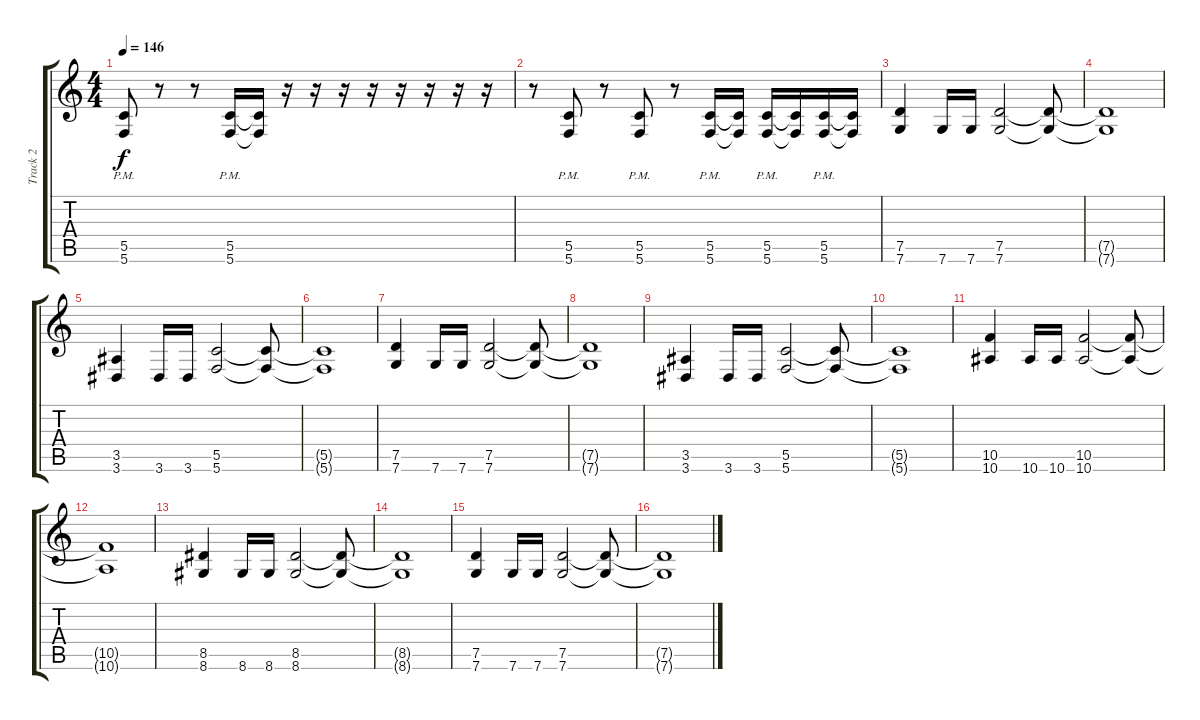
\track ("Track 2" "Track 2") {instrument distortionguitar bank 255}
\staff {score tabs}
\tuning (D4 A3 F3 C3 G2 C2) {hide}
\ts (4 4)
\tempo 146
\clef g2
\ks c
(5.5{pm} 5.6).8{dy f} r.8 r.8 (5.5{pm} 5.6).16 (5.5{t} 5.6{t}).16 r.16 r.16 r.16 r.16 r.16 r.16 r.16 r.16 |
r.8 (5.5{pm} 5.6).8 r.8 (5.5{pm} 5.6).8 r.8 (5.5{pm} 5.6).16 (5.5{t} 5.6{t}).16 (5.5{pm} 5.6).16 (5.5{t} 5.6{t}).16 (5.5{pm} 5.6).16 (5.5{t} 5.6{t}).16 |
(7.5 7.6).4 7.6.16 7.6.16 (7.5 7.6).2 (7.5{t} 7.6{t}).8 |
(7.5{t} 7.6{t}).1 |
(3.5 3.6).4 3.6.16 3.6.16 (5.5 5.6).2 (5.5{t} 5.6{t}).8 |
(5.5{t} 5.6{t}).1 |
(7.5 7.6).4 7.6.16 7.6.16 (7.5 7.6).2 (7.5{t} 7.6{t}).8 |
(7.5{t} 7.6{t}).1 |
(3.5 3.6).4 3.6.16 3.6.16 (5.5 5.6).2 (5.5{t} 5.6{t}).8 |
(5.5{t} 5.6{t}).1 |
(10.5 10.6).4 10.6.16 10.6.16 (10.5 10.6).2 (10.5{t} 10.6{t}).8 |
(10.5{t} 10.6{t}).1 |
(8.5 8.6).4 8.6.16 8.6.16 (8.5 8.6).2 (8.5{t} 8.6{t}).8 |
(8.5{t} 8.6{t}).1 |
(7.5 7.6).4 7.6.16 7.6.16 (7.5 7.6).2 (7.5{t} 7.6{t}).8 |
(7.5{t} 7.6{t}).1
